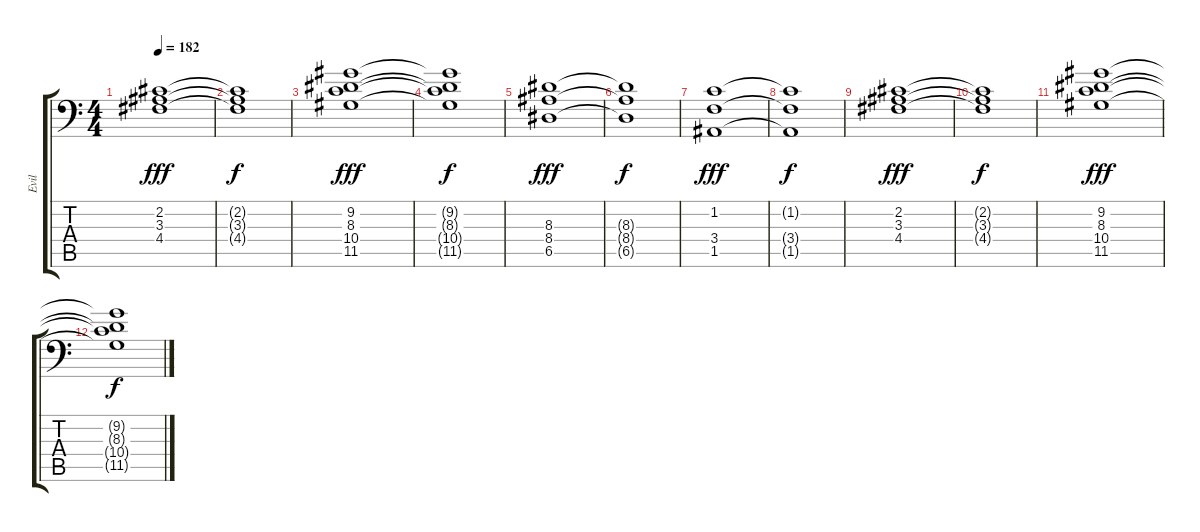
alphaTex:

\track ("Evil" "Evil") {instrument pad2warm}
\staff {score tabs}
\tuning (B8 B3 G3 D3 A2 C-1) {hide}
\ts (4 4)
\tempo 182
\clef f4
\ks c
(2.2 3.3 4.4).1{dy fff} |
(2.2{t} 3.3{t} 4.4{t}).1{dy f} |
(9.2 8.3 10.4 11.5).1{dy fff} |
(9.2{t} 8.3{t} 10.4{t} 11.5{t}).1{dy f} |
(8.3 8.4 6.5).1{dy fff} |
(8.3{t} 8.4{t} 6.5{t}).1{dy f} |
(1.2 3.4 1.5).1{dy fff} |
(1.2{t} 3.4{t} 1.5{t}).1{dy f} |
(2.2 3.3 4.4).1{dy fff} |
(2.2{t} 3.3{t} 4.4{t}).1{dy f} |
(9.2 8.3 10.4 11.5).1{dy fff} |
(9.2{t} 8.3{t} 10.4{t} 11.5{t}).1{dy f}
